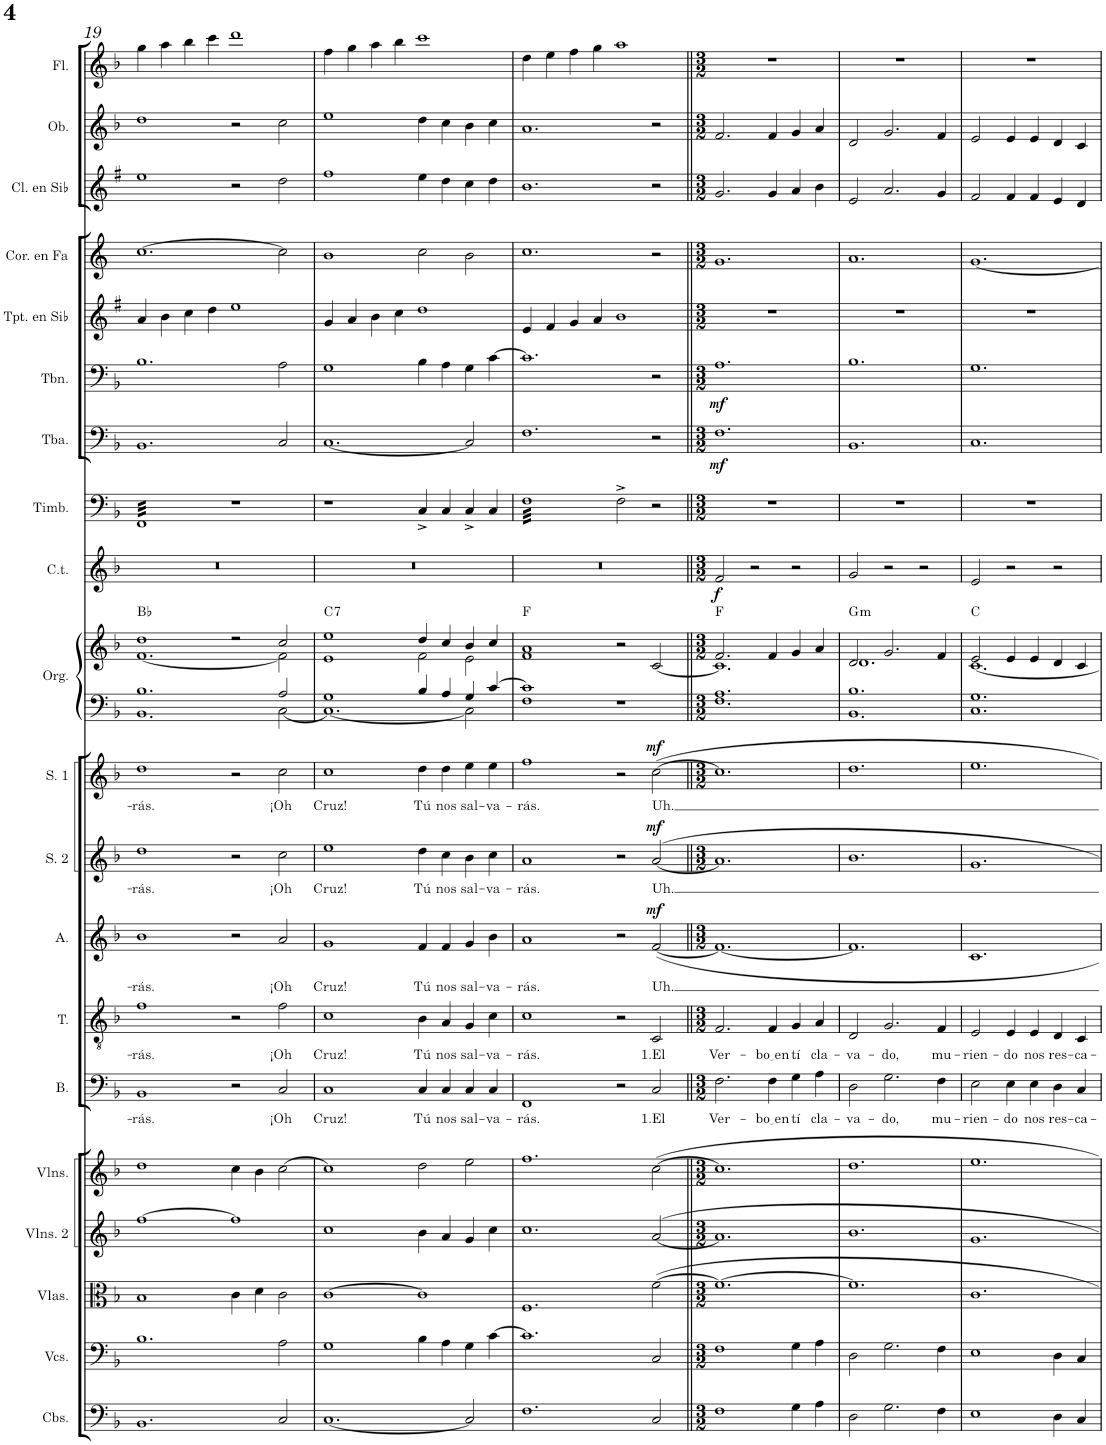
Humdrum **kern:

**kern	**kern	**kern	**kern	**kern	**kern	**text	**kern	**text	**kern	**text	**dynam	**kern	**text	**dynam	**kern	**text	**dynam	**kern	**kern	**harte	**kern	**dynam	**kern	**kern	**dynam	**kern	**dynam	**kern	**kern	**kern	**kern	**kern
*part20	*part19	*part18	*part17	*part16	*part15	*part15	*part14	*part14	*part13	*part13	*part13	*part12	*part12	*part12	*part11	*part11	*part11	*part10	*part10	*part10	*part9	*part9	*part8	*part7	*part7	*part6	*part6	*part5	*part4	*part3	*part2	*part1
*staff21	*staff20	*staff19	*staff18	*staff17	*staff16	*staff16	*staff15	*staff15	*staff14	*staff14	*staff14	*staff13	*staff13	*staff13	*staff12	*staff12	*staff12	*staff11	*staff10	*	*staff9	*staff9	*staff8	*staff7	*staff7	*staff6	*staff6	*staff5	*staff4	*staff3	*staff2	*staff1
*I"Contrabajos	*I"Violonchelos	*I"Violas	*I"Violines 2	*I"Violines	*I"Bajo	*	*I"Tenor	*	*I"Alto	*	*	*I"Soprano 2	*	*	*I"Soprano 1	*	*	*I"Órgano	*	*	*I"Campanas tubulares	*	*I"Timbales	*I"Tuba	*	*I"Trombón	*	*I"Trompeta en Sib	*I"Corno en Fa	*I"Clarinete en Sib	*I"Oboe	*I"Flauta
*I'Cbs.	*I'Vcs.	*I'Vlas.	*I'Vlns. 2	*I'Vlns.	*I'B.	*	*I'T.	*	*I'A.	*	*	*I'S. 2	*	*	*I'S. 1	*	*	*	*	*	*I'C.t.	*	*I'Timb.	*I'Tba.	*	*I'Tbn.	*	*I'Tpt. en Sib	*I'Cor. en Fa	*I'Cl. en Sib	*I'Ob.	*I'Fl.
!!LO:PB:g=z
*clefF4	*clefF4	*clefC3	*clefG2	*clefG2	*clefF4	*	*clefGv2	*	*clefG2	*	*	*clefG2	*	*	*clefG2	*	*	*clefF4	*clefG2	*	*clefG2	*	*clefF4	*clefF4	*	*clefF4	*	*clefG2	*clefG2	*clefG2	*clefG2	*clefG2
*Trd7c12	*	*	*	*	*	*	*	*	*	*	*	*	*	*	*	*	*	*	*	*	*	*	*	*	*	*	*	*Trd1c2	*Trd4c7	*Trd1c2	*	*
*k[b-]	*k[b-]	*k[b-]	*k[b-]	*k[b-]	*k[b-]	*	*k[b-]	*	*k[b-]	*	*	*k[b-]	*	*	*k[b-]	*	*	*k[b-]	*k[b-]	*	*k[b-]	*	*k[b-]	*k[b-]	*	*k[b-]	*	*k[f#]	*k[]	*k[f#]	*k[b-]	*k[b-]
*M4/2	*M4/2	*M4/2	*M4/2	*M4/2	*M4/2	*	*M4/2	*	*M4/2	*	*	*M4/2	*	*	*M4/2	*	*	*M4/2	*M4/2	*	*M4/2	*	*M4/2	*M4/2	*	*M4/2	*	*M4/2	*M4/2	*M4/2	*M4/2	*M4/2
=19	=19	=19	=19	=19	=19	=19	=19	=19	=19	=19	=19	=19	=19	=19	=19	=19	=19	=19	=19	=19	=19	=19	=19	=19	=19	=19	=19	=19	=19	=19	=19	=19
!	!	!	!	!	!	!LO:LY:b	!	!LO:LY:b	!	!LO:LY:b	!	!	!LO:LY:b	!	!	!LO:LY:b	!	!	!	!	!	!	!	!	!	!	!	!	!	!	!	!
*	*	*	*	*	*	*	*	*	*	*	*	*	*	*	*	*	*	*^	*^	*	*	*	*	*	*	*	*	*	*	*	*	*
*	*	*	*	*	*	*	*	*	*	*	*	*	*	*	*	*	*	*	*	*	*	*	*	*	*tremolo	*	*	*	*	*	*	*	*	*
1.BB-	1.B-	1B-	[1ff	1dd	1BB-	-rás.	1f	-rás.	1b-	-rás.	.	1dd	-rás.	.	1dd	-rás.	.	1.B-	1.BB-	1dd	[1.f	Bb:maj	0r	.	32FFLLL	1.BB-	.	1.B-	.	4a/	[1.cc	1ee	1dd	4gg\
.	.	.	.	.	.	.	.	.	.	.	.	.	.	.	.	.	.	.	.	.	.	.	.	.	32FF	.	.	.	.	.	.	.	.	.
.	.	.	.	.	.	.	.	.	.	.	.	.	.	.	.	.	.	.	.	.	.	.	.	.	32FF	.	.	.	.	.	.	.	.	.
.	.	.	.	.	.	.	.	.	.	.	.	.	.	.	.	.	.	.	.	.	.	.	.	.	32FF	.	.	.	.	.	.	.	.	.
.	.	.	.	.	.	.	.	.	.	.	.	.	.	.	.	.	.	.	.	.	.	.	.	.	32FF	.	.	.	.	.	.	.	.	.
.	.	.	.	.	.	.	.	.	.	.	.	.	.	.	.	.	.	.	.	.	.	.	.	.	32FF	.	.	.	.	.	.	.	.	.
.	.	.	.	.	.	.	.	.	.	.	.	.	.	.	.	.	.	.	.	.	.	.	.	.	32FF	.	.	.	.	.	.	.	.	.
.	.	.	.	.	.	.	.	.	.	.	.	.	.	.	.	.	.	.	.	.	.	.	.	.	32FF	.	.	.	.	.	.	.	.	.
.	.	.	.	.	.	.	.	.	.	.	.	.	.	.	.	.	.	.	.	.	.	.	.	.	32FF	.	.	.	.	4b\	.	.	.	4aa\
.	.	.	.	.	.	.	.	.	.	.	.	.	.	.	.	.	.	.	.	.	.	.	.	.	32FF	.	.	.	.	.	.	.	.	.
.	.	.	.	.	.	.	.	.	.	.	.	.	.	.	.	.	.	.	.	.	.	.	.	.	32FF	.	.	.	.	.	.	.	.	.
.	.	.	.	.	.	.	.	.	.	.	.	.	.	.	.	.	.	.	.	.	.	.	.	.	32FF	.	.	.	.	.	.	.	.	.
.	.	.	.	.	.	.	.	.	.	.	.	.	.	.	.	.	.	.	.	.	.	.	.	.	32FF	.	.	.	.	.	.	.	.	.
.	.	.	.	.	.	.	.	.	.	.	.	.	.	.	.	.	.	.	.	.	.	.	.	.	32FF	.	.	.	.	.	.	.	.	.
.	.	.	.	.	.	.	.	.	.	.	.	.	.	.	.	.	.	.	.	.	.	.	.	.	32FF	.	.	.	.	.	.	.	.	.
.	.	.	.	.	.	.	.	.	.	.	.	.	.	.	.	.	.	.	.	.	.	.	.	.	32FF	.	.	.	.	.	.	.	.	.
.	.	.	.	.	.	.	.	.	.	.	.	.	.	.	.	.	.	.	.	.	.	.	.	.	32FF	.	.	.	.	4cc\	.	.	.	4bb-\
.	.	.	.	.	.	.	.	.	.	.	.	.	.	.	.	.	.	.	.	.	.	.	.	.	32FF	.	.	.	.	.	.	.	.	.
.	.	.	.	.	.	.	.	.	.	.	.	.	.	.	.	.	.	.	.	.	.	.	.	.	32FF	.	.	.	.	.	.	.	.	.
.	.	.	.	.	.	.	.	.	.	.	.	.	.	.	.	.	.	.	.	.	.	.	.	.	32FF	.	.	.	.	.	.	.	.	.
.	.	.	.	.	.	.	.	.	.	.	.	.	.	.	.	.	.	.	.	.	.	.	.	.	32FF	.	.	.	.	.	.	.	.	.
.	.	.	.	.	.	.	.	.	.	.	.	.	.	.	.	.	.	.	.	.	.	.	.	.	32FF	.	.	.	.	.	.	.	.	.
.	.	.	.	.	.	.	.	.	.	.	.	.	.	.	.	.	.	.	.	.	.	.	.	.	32FF	.	.	.	.	.	.	.	.	.
.	.	.	.	.	.	.	.	.	.	.	.	.	.	.	.	.	.	.	.	.	.	.	.	.	32FF	.	.	.	.	.	.	.	.	.
.	.	.	.	.	.	.	.	.	.	.	.	.	.	.	.	.	.	.	.	.	.	.	.	.	32FF	.	.	.	.	4dd\	.	.	.	4ccc\
.	.	.	.	.	.	.	.	.	.	.	.	.	.	.	.	.	.	.	.	.	.	.	.	.	32FF	.	.	.	.	.	.	.	.	.
.	.	.	.	.	.	.	.	.	.	.	.	.	.	.	.	.	.	.	.	.	.	.	.	.	32FF	.	.	.	.	.	.	.	.	.
.	.	.	.	.	.	.	.	.	.	.	.	.	.	.	.	.	.	.	.	.	.	.	.	.	32FF	.	.	.	.	.	.	.	.	.
.	.	.	.	.	.	.	.	.	.	.	.	.	.	.	.	.	.	.	.	.	.	.	.	.	32FF	.	.	.	.	.	.	.	.	.
.	.	.	.	.	.	.	.	.	.	.	.	.	.	.	.	.	.	.	.	.	.	.	.	.	32FF	.	.	.	.	.	.	.	.	.
.	.	.	.	.	.	.	.	.	.	.	.	.	.	.	.	.	.	.	.	.	.	.	.	.	32FF	.	.	.	.	.	.	.	.	.
.	.	.	.	.	.	.	.	.	.	.	.	.	.	.	.	.	.	.	.	.	.	.	.	.	32FFJJJ	.	.	.	.	.	.	.	.	.
*	*	*	*	*	*	*	*	*	*	*	*	*	*	*	*	*	*	*	*	*	*	*	*	*	*Xtremolo	*	*	*	*	*	*	*	*	*
.	.	4c\	1ff]	4cc\	2r	.	2r	.	2r	.	.	2r	.	.	2r	.	.	.	.	2r	.	.	.	.	1r	.	.	.	.	1ee	.	2r	2r	1ddd
.	.	4d\	.	4b-\	.	.	.	.	.	.	.	.	.	.	.	.	.	.	.	.	.	.	.	.	.	.	.	.	.	.	.	.	.	.
!	!	!	!	!	!	!LO:LY:b	!	!LO:LY:b	!	!LO:LY:b	!	!	!LO:LY:b	!	!	!LO:LY:b	!	!	!	!	!	!	!	!	!	!	!	!	!	!	!	!	!	!
2C/	2A\	2c\	.	[2cc\	2C/	¡Oh	2f\	¡Oh	2a/	¡Oh	.	2cc\	¡Oh	.	2cc\	¡Oh	.	2A/	[2C\	2cc/	2f\]	.	.	.	.	2C/	.	2A\	.	.	2cc\]	2dd\	2cc\	.
=20	=20	=20	=20	=20	=20	=20	=20	=20	=20	=20	=20	=20	=20	=20	=20	=20	=20	=20	=20	=20	=20	=20	=20	=20	=20	=20	=20	=20	=20	=20	=20	=20	=20	=20
!	!	!	!	!	!	!LO:LY:b	!	!LO:LY:b	!	!LO:LY:b	!	!	!LO:LY:b	!	!	!LO:LY:b	!	!	!	!	!	!LO:H:kt=7	!	!	!	!	!	!	!	!	!	!	!	!
[1.C	1G	[1c	1cc	1cc]	1C	Cruz!	1c	Cruz!	1g	Cruz!	.	1ee	Cruz!	.	1cc	Cruz!	.	1G	1.C_	1ee	1e	C:7	0r	.	1r	[1.C	.	1G	.	4g/	1b	1ff#	1ee	4ff\
.	.	.	.	.	.	.	.	.	.	.	.	.	.	.	.	.	.	.	.	.	.	.	.	.	.	.	.	.	.	4a/	.	.	.	4gg\
.	.	.	.	.	.	.	.	.	.	.	.	.	.	.	.	.	.	.	.	.	.	.	.	.	.	.	.	.	.	4b\	.	.	.	4aa\
.	.	.	.	.	.	.	.	.	.	.	.	.	.	.	.	.	.	.	.	.	.	.	.	.	.	.	.	.	.	4cc\	.	.	.	4bb-\
!	!	!	!	!	!	!LO:LY:b	!	!LO:LY:b	!	!LO:LY:b	!	!	!LO:LY:b	!	!	!LO:LY:b	!	!	!	!	!	!	!	!	!	!	!	!	!	!	!	!	!	!
.	4B-\	1c]	4b-\	2dd\	4C/	Tú	4B-\	Tú	4f/	Tú	.	4dd\	Tú	.	4dd\	Tú	.	4B-/	.	4dd/	2f\	.	.	.	4C^/	.	.	4B-\	.	1dd	2cc\	4ee\	4dd\	1ccc
!	!	!	!	!	!	!LO:LY:b	!	!LO:LY:b	!	!LO:LY:b	!	!	!LO:LY:b	!	!	!LO:LY:b	!	!	!	!	!	!	!	!	!	!	!	!	!	!	!	!	!	!
.	4A\	.	4a/	.	4C/	nos	4A/	nos	4f/	nos	.	4cc\	nos	.	4dd\	nos	.	4A/	.	4cc/	.	.	.	.	4C/	.	.	4A\	.	.	.	4dd\	4cc\	.
!	!	!	!	!	!	!LO:LY:b	!	!LO:LY:b	!	!LO:LY:b	!	!	!LO:LY:b	!	!	!LO:LY:b	!	!	!	!	!	!	!	!	!	!	!	!	!	!	!	!	!	!
2C/]	4G\	.	4g/	2ee\	4C/	sal-	4G/	sal-	4g/	sal-	.	4b-\	sal-	.	4ee\	sal-	.	4G/	2C\]	4b-/	2e\	.	.	.	4C^/	2C/]	.	4G\	.	.	2b\	4cc\	4b-\	.
!	!	!	!	!	!	!LO:LY:b	!	!LO:LY:b	!	!LO:LY:b	!	!	!LO:LY:b	!	!	!LO:LY:b	!	!	!	!	!	!	!	!	!	!	!	!	!	!	!	!	!	!
.	[4c\	.	4cc\	.	4C/	-va-	4c\	-va-	4b-\	-va-	.	4cc\	-va-	.	4ee\	-va-	.	[4c/	.	4cc/	.	.	.	.	4C/	.	.	[4c\	.	.	.	4dd\	4cc\	.
=21	=21	=21	=21	=21	=21	=21	=21	=21	=21	=21	=21	=21	=21	=21	=21	=21	=21	=21	=21	=21	=21	=21	=21	=21	=21	=21	=21	=21	=21	=21	=21	=21	=21	=21
!	!	!	!	!	!	!LO:LY:b	!	!LO:LY:b	!	!LO:LY:b	!	!	!LO:LY:b	!	!	!LO:LY:b	!	!	!	!	!	!	!	!	!	!	!	!	!	!	!	!	!	!
*	*	*	*	*	*	*	*	*	*	*	*	*	*	*	*	*	*	*	*	*	*	*	*	*	*tremolo	*	*	*	*	*	*	*	*	*
1.F	1.c]	1.F	1.cc	1.ff	1FF	-rás.	1c	-rás.	1a	-rás.	.	1a	-rás.	.	1ff	-rás.	.	1c]	1F	1a	1f	F:maj	0r	.	32FLLL	1.F	.	1.c]	.	4e/	1.cc	1.b	1.a	4dd\
.	.	.	.	.	.	.	.	.	.	.	.	.	.	.	.	.	.	.	.	.	.	.	.	.	32F	.	.	.	.	.	.	.	.	.
.	.	.	.	.	.	.	.	.	.	.	.	.	.	.	.	.	.	.	.	.	.	.	.	.	32F	.	.	.	.	.	.	.	.	.
.	.	.	.	.	.	.	.	.	.	.	.	.	.	.	.	.	.	.	.	.	.	.	.	.	32F	.	.	.	.	.	.	.	.	.
.	.	.	.	.	.	.	.	.	.	.	.	.	.	.	.	.	.	.	.	.	.	.	.	.	32F	.	.	.	.	.	.	.	.	.
.	.	.	.	.	.	.	.	.	.	.	.	.	.	.	.	.	.	.	.	.	.	.	.	.	32F	.	.	.	.	.	.	.	.	.
.	.	.	.	.	.	.	.	.	.	.	.	.	.	.	.	.	.	.	.	.	.	.	.	.	32F	.	.	.	.	.	.	.	.	.
.	.	.	.	.	.	.	.	.	.	.	.	.	.	.	.	.	.	.	.	.	.	.	.	.	32F	.	.	.	.	.	.	.	.	.
.	.	.	.	.	.	.	.	.	.	.	.	.	.	.	.	.	.	.	.	.	.	.	.	.	32F	.	.	.	.	4f#/	.	.	.	4ee\
.	.	.	.	.	.	.	.	.	.	.	.	.	.	.	.	.	.	.	.	.	.	.	.	.	32F	.	.	.	.	.	.	.	.	.
.	.	.	.	.	.	.	.	.	.	.	.	.	.	.	.	.	.	.	.	.	.	.	.	.	32F	.	.	.	.	.	.	.	.	.
.	.	.	.	.	.	.	.	.	.	.	.	.	.	.	.	.	.	.	.	.	.	.	.	.	32F	.	.	.	.	.	.	.	.	.
.	.	.	.	.	.	.	.	.	.	.	.	.	.	.	.	.	.	.	.	.	.	.	.	.	32F	.	.	.	.	.	.	.	.	.
.	.	.	.	.	.	.	.	.	.	.	.	.	.	.	.	.	.	.	.	.	.	.	.	.	32F	.	.	.	.	.	.	.	.	.
.	.	.	.	.	.	.	.	.	.	.	.	.	.	.	.	.	.	.	.	.	.	.	.	.	32F	.	.	.	.	.	.	.	.	.
.	.	.	.	.	.	.	.	.	.	.	.	.	.	.	.	.	.	.	.	.	.	.	.	.	32F	.	.	.	.	.	.	.	.	.
.	.	.	.	.	.	.	.	.	.	.	.	.	.	.	.	.	.	.	.	.	.	.	.	.	32F	.	.	.	.	4g/	.	.	.	4ff\
.	.	.	.	.	.	.	.	.	.	.	.	.	.	.	.	.	.	.	.	.	.	.	.	.	32F	.	.	.	.	.	.	.	.	.
.	.	.	.	.	.	.	.	.	.	.	.	.	.	.	.	.	.	.	.	.	.	.	.	.	32F	.	.	.	.	.	.	.	.	.
.	.	.	.	.	.	.	.	.	.	.	.	.	.	.	.	.	.	.	.	.	.	.	.	.	32F	.	.	.	.	.	.	.	.	.
.	.	.	.	.	.	.	.	.	.	.	.	.	.	.	.	.	.	.	.	.	.	.	.	.	32F	.	.	.	.	.	.	.	.	.
.	.	.	.	.	.	.	.	.	.	.	.	.	.	.	.	.	.	.	.	.	.	.	.	.	32F	.	.	.	.	.	.	.	.	.
.	.	.	.	.	.	.	.	.	.	.	.	.	.	.	.	.	.	.	.	.	.	.	.	.	32F	.	.	.	.	.	.	.	.	.
.	.	.	.	.	.	.	.	.	.	.	.	.	.	.	.	.	.	.	.	.	.	.	.	.	32F	.	.	.	.	.	.	.	.	.
.	.	.	.	.	.	.	.	.	.	.	.	.	.	.	.	.	.	.	.	.	.	.	.	.	32F	.	.	.	.	4a/	.	.	.	4gg\
.	.	.	.	.	.	.	.	.	.	.	.	.	.	.	.	.	.	.	.	.	.	.	.	.	32F	.	.	.	.	.	.	.	.	.
.	.	.	.	.	.	.	.	.	.	.	.	.	.	.	.	.	.	.	.	.	.	.	.	.	32F	.	.	.	.	.	.	.	.	.
.	.	.	.	.	.	.	.	.	.	.	.	.	.	.	.	.	.	.	.	.	.	.	.	.	32F	.	.	.	.	.	.	.	.	.
.	.	.	.	.	.	.	.	.	.	.	.	.	.	.	.	.	.	.	.	.	.	.	.	.	32F	.	.	.	.	.	.	.	.	.
.	.	.	.	.	.	.	.	.	.	.	.	.	.	.	.	.	.	.	.	.	.	.	.	.	32F	.	.	.	.	.	.	.	.	.
.	.	.	.	.	.	.	.	.	.	.	.	.	.	.	.	.	.	.	.	.	.	.	.	.	32F	.	.	.	.	.	.	.	.	.
.	.	.	.	.	.	.	.	.	.	.	.	.	.	.	.	.	.	.	.	.	.	.	.	.	32FJJJ	.	.	.	.	.	.	.	.	.
*	*	*	*	*	*	*	*	*	*	*	*	*	*	*	*	*	*	*	*	*	*	*	*	*	*Xtremolo	*	*	*	*	*	*	*	*	*
.	.	.	.	.	2r	.	2r	.	2r	.	.	2r	.	.	2r	.	.	1r	1ryy	2r	1ryy	.	.	.	2F^\	.	.	.	.	1b	.	.	.	1aa
!	!	!	!	!	!	!LO:LY:b	!	!LO:LY:b	!	!LO:LY:b	!LO:DY:a	!	!LO:LY:b	!LO:DY:a	!	!LO:LY:b	!LO:DY:a	!	!	!	!	!	!	!	!	!	!	!	!	!	!	!	!	!
2C/	2C/	[2f\	[2a/	[2cc\	2C/	1.El	2C/	1.El	[2f/	Uh.	mf	[2a/	Uh.	mf	[2cc\	Uh.	mf	.	.	[2c/	.	.	.	.	2r	2r	.	2r	.	.	2r	2r	2r	.
=22||	=22||	=22||	=22||	=22||	=22||	=22||	=22||	=22||	=22||	=22||	=22||	=22||	=22||	=22||	=22||	=22||	=22||	=22||	=22||	=22||	=22||	=22||	=22||	=22||	=22||	=22||	=22||	=22||	=22||	=22||	=22||	=22||	=22||	=22||
*M3/2	*M3/2	*M3/2	*M3/2	*M3/2	*M3/2	*	*M3/2	*	*M3/2	*	*	*M3/2	*	*	*M3/2	*	*	*M3/2	*	*M3/2	*	*	*M3/2	*	*M3/2	*M3/2	*	*M3/2	*	*M3/2	*M3/2	*M3/2	*M3/2	*M3/2
!	!	!	!	!	!	!LO:LY:b	!	!LO:LY:b	!	!	!	!	!	!	!	!	!	!	!	!	!	!	!	!LO:DY:b	!	!	!LO:DY:b	!	!LO:DY:b	!	!	!	!	!
1F	1F	1.f_	1.a]	1.cc]	2.F\	Ver-	2.F/	Ver-	1.f_	.	.	1.a]	.	.	1.cc]	.	.	1.A	1.F	2.f/	1.c]	F:maj	2f/	f	1.r	1.F	mf	1.A	mf	1.r	1.g	2.g/	2.f/	1.r
.	.	.	.	.	.	.	.	.	.	.	.	.	.	.	.	.	.	.	.	.	.	.	2r	.	.	.	.	.	.	.	.	.	.	.
!	!	!	!	!	!	!LO:LY:b	!	!LO:LY:b	!	!	!	!	!	!	!	!	!	!	!	!	!	!	!	!	!	!	!	!	!	!	!	!	!	!
.	.	.	.	.	4F\	bo en	4F/	bo en	.	.	.	.	.	.	.	.	.	.	.	4f/	.	.	.	.	.	.	.	.	.	.	.	4g/	4f/	.
!	!	!	!	!	!	!LO:LY:b	!	!LO:LY:b	!	!	!	!	!	!	!	!	!	!	!	!	!	!	!	!	!	!	!	!	!	!	!	!	!	!
4G\	4G\	.	.	.	4G\	tí	4G/	tí	.	.	.	.	.	.	.	.	.	.	.	4g/	.	.	2r	.	.	.	.	.	.	.	.	4a/	4g/	.
!	!	!	!	!	!	!LO:LY:b	!	!LO:LY:b	!	!	!	!	!	!	!	!	!	!	!	!	!	!	!	!	!	!	!	!	!	!	!	!	!	!
4A\	4A\	.	.	.	4A\	cla-	4A/	cla-	.	.	.	.	.	.	.	.	.	.	.	4a/	.	.	.	.	.	.	.	.	.	.	.	4b\	4a/	.
=23	=23	=23	=23	=23	=23	=23	=23	=23	=23	=23	=23	=23	=23	=23	=23	=23	=23	=23	=23	=23	=23	=23	=23	=23	=23	=23	=23	=23	=23	=23	=23	=23	=23	=23
!	!	!	!	!	!	!LO:LY:b	!	!LO:LY:b	!	!	!	!	!	!	!	!	!	!	!	!	!	!LO:H:kt=m	!	!	!	!	!	!	!	!	!	!	!	!
2D\	2D\	1.f]	1.b-	1.dd	2D\	-va-	2D/	-va-	1.f]	.	.	1.b-	.	.	1.dd	.	.	1.B-	1.BB-	2d/	1.d	G:min	2g/	.	1.r	1.BB-	.	1.B-	.	1.r	1.a	2e/	2d/	1.r
!	!	!	!	!	!	!LO:LY:b	!	!LO:LY:b	!	!	!	!	!	!	!	!	!	!	!	!	!	!	!	!	!	!	!	!	!	!	!	!	!	!
2.G\	2.G\	.	.	.	2.G\	-do,	2.G/	-do,	.	.	.	.	.	.	.	.	.	.	.	2.g/	.	.	2r	.	.	.	.	.	.	.	.	2.a/	2.g/	.
.	.	.	.	.	.	.	.	.	.	.	.	.	.	.	.	.	.	.	.	.	.	.	2r	.	.	.	.	.	.	.	.	.	.	.
!	!	!	!	!	!	!LO:LY:b	!	!LO:LY:b	!	!	!	!	!	!	!	!	!	!	!	!	!	!	!	!	!	!	!	!	!	!	!	!	!	!
4F\	4F\	.	.	.	4F\	mu-	4F/	mu-	.	.	.	.	.	.	.	.	.	.	.	4f/	.	.	.	.	.	.	.	.	.	.	.	4g/	4f/	.
=24	=24	=24	=24	=24	=24	=24	=24	=24	=24	=24	=24	=24	=24	=24	=24	=24	=24	=24	=24	=24	=24	=24	=24	=24	=24	=24	=24	=24	=24	=24	=24	=24	=24	=24
!	!	!	!	!	!	!LO:LY:b	!	!LO:LY:b	!	!	!	!	!	!	!	!	!	!	!	!	!	!	!	!	!	!	!	!	!	!	!	!	!	!
1E	1E	1.c	1.g	1.ee	2E\	-rien-	2E/	-rien-	1.c	.	.	1.g	.	.	1.ee	.	.	1.G	1.C	2e/	[1.c	C:maj	2e/	.	1.r	1.C	.	1.G	.	1.r	[1.g	2f#/	2e/	1.r
!	!	!	!	!	!	!LO:LY:b	!	!LO:LY:b	!	!	!	!	!	!	!	!	!	!	!	!	!	!	!	!	!	!	!	!	!	!	!	!	!	!
.	.	.	.	.	4E\	-do	4E/	-do	.	.	.	.	.	.	.	.	.	.	.	4e/	.	.	2r	.	.	.	.	.	.	.	.	4f#/	4e/	.
!	!	!	!	!	!	!LO:LY:b	!	!LO:LY:b	!	!	!	!	!	!	!	!	!	!	!	!	!	!	!	!	!	!	!	!	!	!	!	!	!	!
.	.	.	.	.	4E\	nos	4E/	nos	.	.	.	.	.	.	.	.	.	.	.	4e/	.	.	.	.	.	.	.	.	.	.	.	4f#/	4e/	.
!	!	!	!	!	!	!LO:LY:b	!	!LO:LY:b	!	!	!	!	!	!	!	!	!	!	!	!	!	!	!	!	!	!	!	!	!	!	!	!	!	!
4D\	4D\	.	.	.	4D\	res-	4D/	res-	.	.	.	.	.	.	.	.	.	.	.	4d/	.	.	2r	.	.	.	.	.	.	.	.	4e/	4d/	.
!	!	!	!	!	!	!LO:LY:b	!	!LO:LY:b	!	!	!	!	!	!	!	!	!	!	!	!	!	!	!	!	!	!	!	!	!	!	!	!	!	!
4C/	4C/	.	.	.	4C/	-ca-	4C/	-ca-	.	.	.	.	.	.	.	.	.	.	.	4c/	.	.	.	.	.	.	.	.	.	.	.	4d/	4c/	.
*	*	*	*	*	*	*	*	*	*	*	*	*	*	*	*	*	*	*v	*v	*	*	*	*	*	*	*	*	*	*	*	*	*	*	*
*	*	*	*	*	*	*	*	*	*	*	*	*	*	*	*	*	*	*	*v	*v	*	*	*	*	*	*	*	*	*	*	*	*	*
=	=	=	=	=	=	=	=	=	=	=	=	=	=	=	=	=	=	=	=	=	=	=	=	=	=	=	=	=	=	=	=	=
*-	*-	*-	*-	*-	*-	*-	*-	*-	*-	*-	*-	*-	*-	*-	*-	*-	*-	*-	*-	*-	*-	*-	*-	*-	*-	*-	*-	*-	*-	*-	*-	*-
